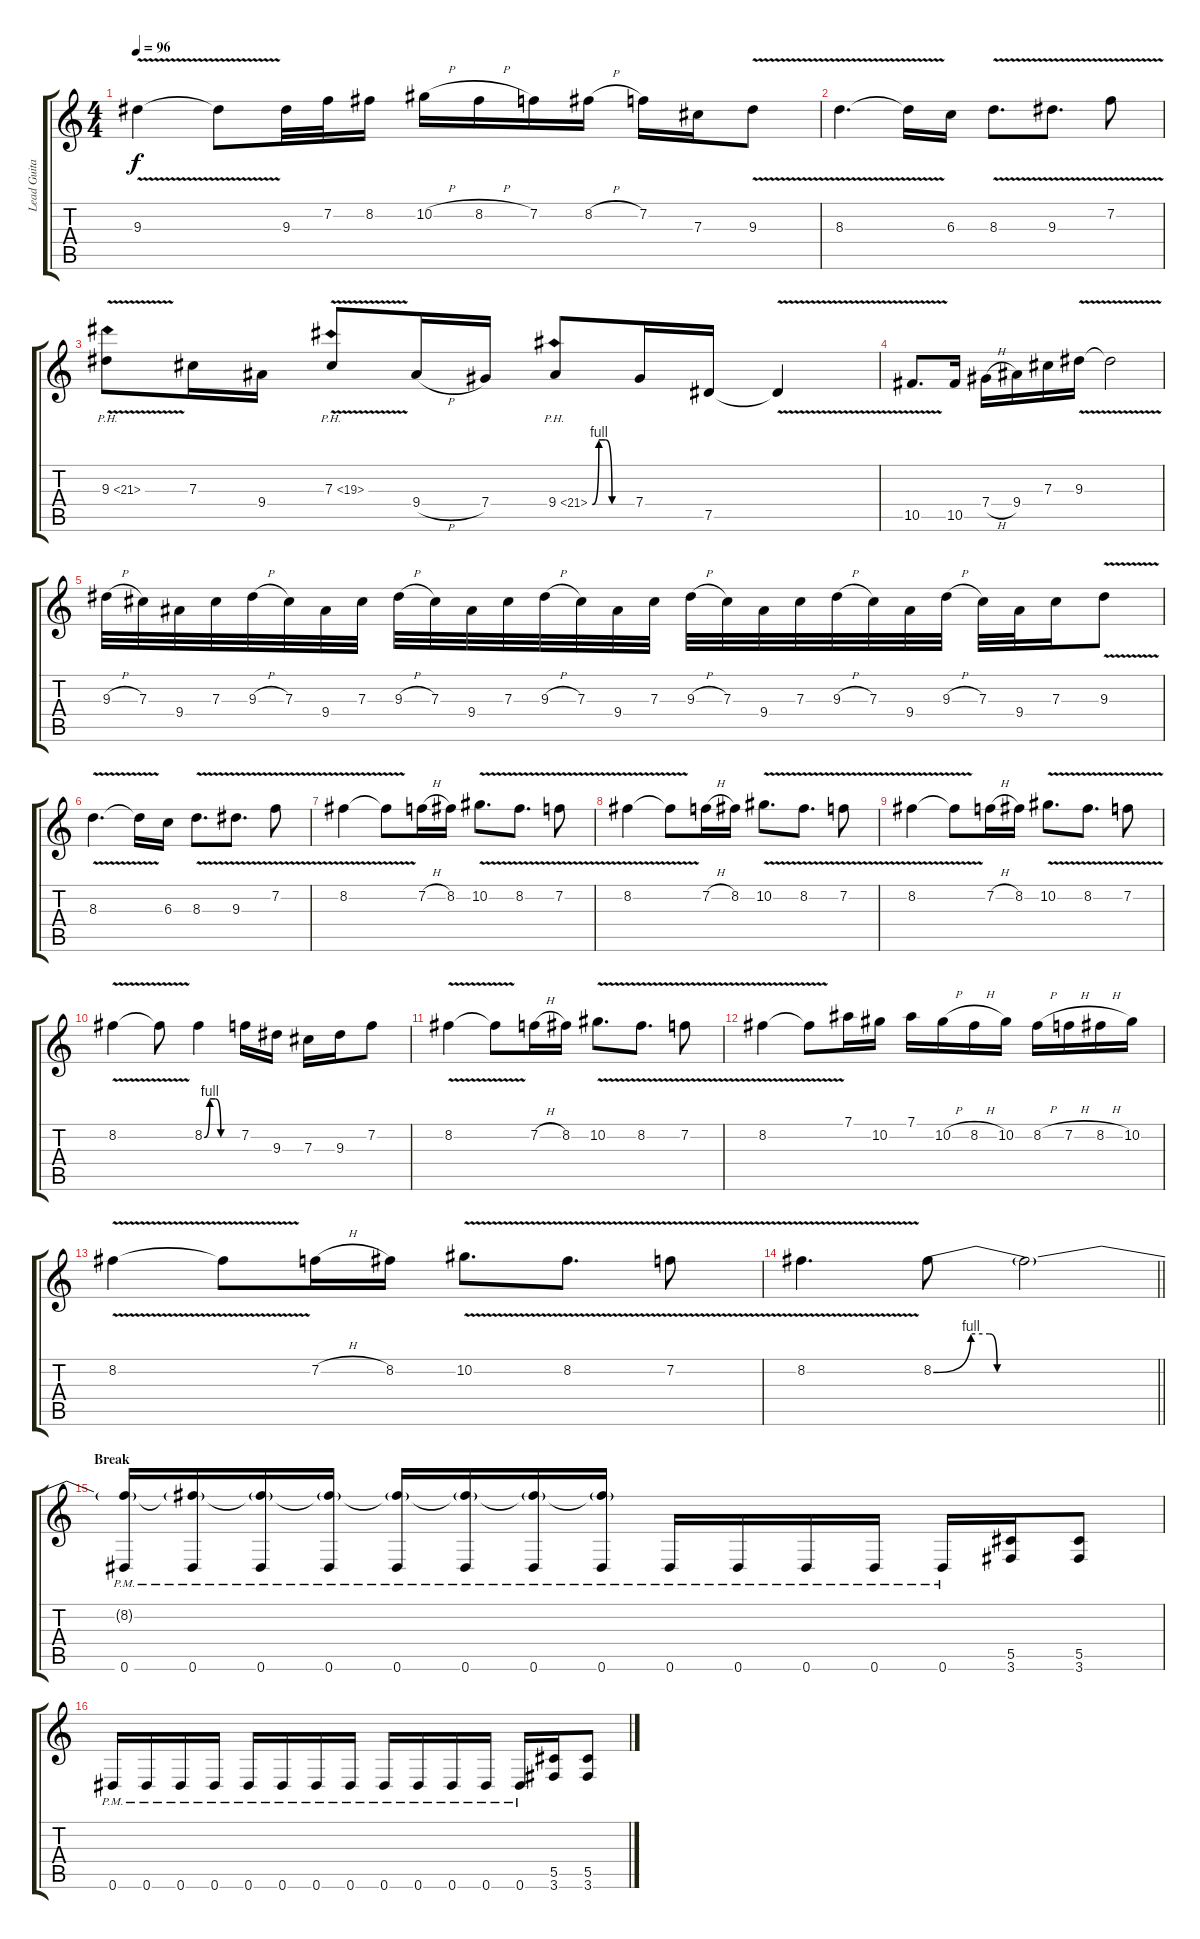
\track ("Lead Guitar" "Lead Guita") {instrument distortionguitar}
\staff {score tabs}
\tuning (Eb4 Bb3 Gb3 Db3 Ab2 Eb2) {hide}
\ts (4 4)
\tempo 96
\clef g2
\ks c
9.3{v}.4{dy f} 9.3{t}.8 9.3.32 7.2.32 8.2.16 10.2{h}.16 8.2{h}.16 7.2.16 8.2{h}.16 7.2.16 7.3.16 9.3{v}.8 |
8.3{v}.4{d} 8.3{t}.16 6.3.16 8.3{v}.8{d} 9.3{v}.8{d} 7.2{v}.8 |
9.3{ph 12 v}.8 7.3.16 9.4.16 7.3{ph 12 v}.8 9.4{h}.16 7.4.16 9.4{be (custom 0 0 10 4 20 4 30 0 60 0) ph 12}.8 7.4.16 7.5.16 7.5{v t}.4 |
10.5{v}.8{d} 10.5.16 7.4{h}.16 9.4.16 7.3.16 9.3{v}.16 9.3{t}.2 |
9.3{h}.32 7.3.32 9.4.32 7.3.32 9.3{h}.32 7.3.32 9.4.32 7.3.32 9.3{h}.32 7.3.32 9.4.32 7.3.32 9.3{h}.32 7.3.32 9.4.32 7.3.32 9.3{h}.32 7.3.32 9.4.32 7.3.32 9.3{h}.32 7.3.32 9.4.32 9.3{h}.32 7.3.32 9.4.32 7.3.16 9.3{v}.8 |
8.3{v}.4{d} 8.3{t}.16 6.3.16 8.3{v}.8{d} 9.3{v}.8{d} 7.2{v}.8 |
8.2{v}.4 8.2{t}.8 7.2{h}.16 8.2.16 10.2{v}.8{d} 8.2{v}.8{d} 7.2{v}.8 |
8.2{v}.4 8.2{t}.8 7.2{h}.16 8.2.16 10.2{v}.8{d} 8.2{v}.8{d} 7.2{v}.8 |
8.2{v}.4 8.2{t}.8 7.2{h}.16 8.2.16 10.2{v}.8{d} 8.2{v}.8{d} 7.2{v}.8 |
8.2{v}.4 8.2{t}.8 8.2{be (custom 0 0 10 4 20 4 30 0 60 0)}.4 7.2.16 9.3.16 7.3.16 9.3.16 7.2.8 |
8.2{v}.4 8.2{t}.8 7.2{h}.16 8.2.16 10.2{v}.8{d} 8.2{v}.8{d} 7.2{v}.8 |
8.2{v}.4 8.2{t}.8 7.1.16 10.2.16 7.1.16 10.2{h}.16 8.2{h}.16 10.2.16 8.2{h}.16 7.2{h}.16 8.2{h}.16 10.2.16 |
8.2{v}.4 8.2{t}.8 7.2{h}.16 8.2.16 10.2{v}.8{d} 8.2{v}.8{d} 7.2{v}.8 |
\barLineRight lightlight
8.2{v}.4{d} 8.2{be (custom 0 0 10 4 15 4 17 0 30 0 60 0)}.8 8.2{t}.2 |
\section ("" "Break")
(8.2{t} 0.6{pm}).16 (8.2{t} 0.6{pm}).16 (8.2{t} 0.6{pm}).16 (8.2{t} 0.6{pm}).16 (8.2{t} 0.6{pm}).16 (8.2{t} 0.6{pm}).16 (8.2{t} 0.6{pm}).16 (8.2{t} 0.6{pm}).16 0.6{pm}.16 0.6{pm}.16 0.6{pm}.16 0.6{pm}.16 0.6{pm}.16 (5.5 3.6).16 (5.5 3.6).8 |
0.6{pm}.16 0.6{pm}.16 0.6{pm}.16 0.6{pm}.16 0.6{pm}.16 0.6{pm}.16 0.6{pm}.16 0.6{pm}.16 0.6{pm}.16 0.6{pm}.16 0.6{pm}.16 0.6{pm}.16 0.6{pm}.16 (5.5 3.6).16 (5.5 3.6).8
